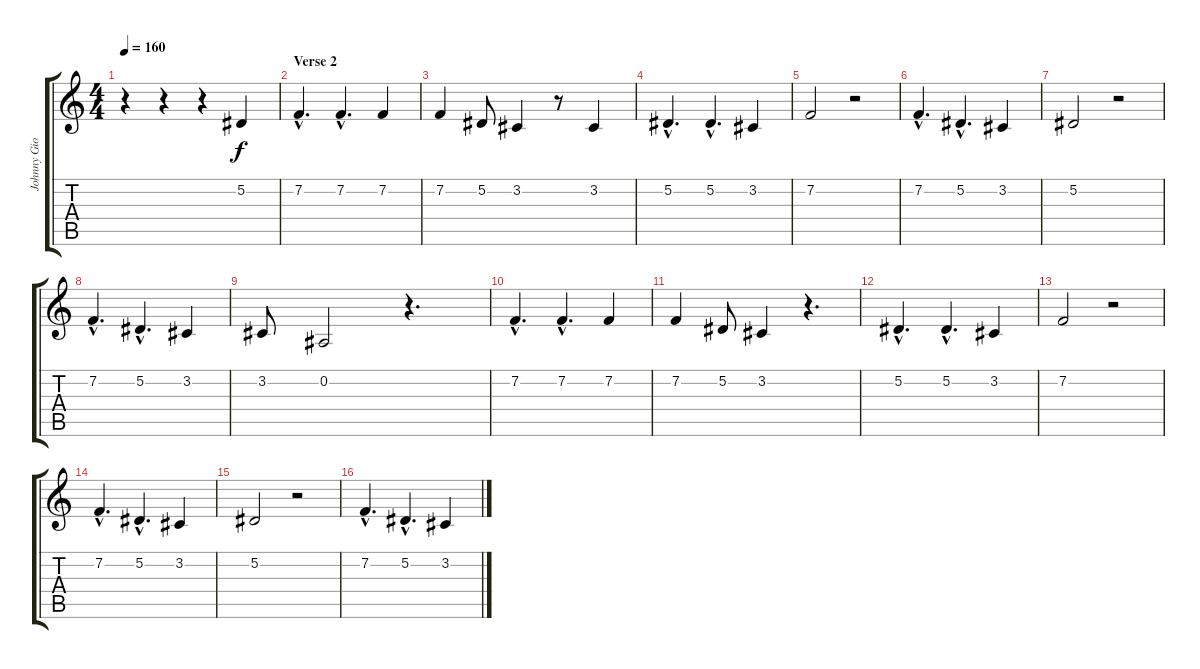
\track ("Johnny Gioeli - Lead vocals" "Johnny Gio") {instrument violin}
\staff {score tabs}
\tuning (Eb4 Bb3 Gb3 Db3 Ab2 Eb2) {hide}
\ts (4 4)
\tempo 160
\clef g2
\ks c
r.4{dy f} r.4 r.4 5.2.4 |
\section ("" "Verse 2")
7.2{hac}.4{d} 7.2{hac}.4{d} 7.2.4 |
7.2.4 5.2.8 3.2.4 r.8 3.2.4 |
5.2{hac}.4{d} 5.2{hac}.4{d} 3.2.4 |
7.2.2 r.2 |
7.2{hac}.4{d} 5.2{hac}.4{d} 3.2.4 |
5.2.2 r.2 |
7.2{hac}.4{d} 5.2{hac}.4{d} 3.2.4 |
3.2.8 0.2.2 r.4{d} |
7.2{hac}.4{d} 7.2{hac}.4{d} 7.2.4 |
7.2.4 5.2.8 3.2.4 r.4{d} |
5.2{hac}.4{d} 5.2{hac}.4{d} 3.2.4 |
7.2.2 r.2 |
7.2{hac}.4{d} 5.2{hac}.4{d} 3.2.4 |
5.2.2 r.2 |
7.2{hac}.4{d} 5.2{hac}.4{d} 3.2.4
